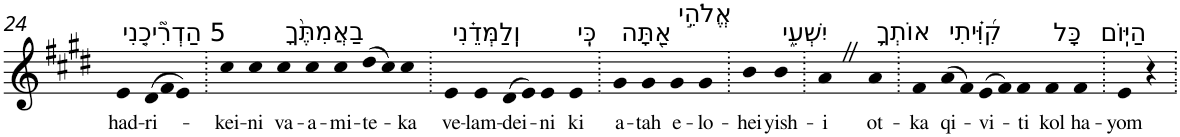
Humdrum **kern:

**kern	**text
*part1	*part1
*staff1	*staff1
*I"Piano	*
*I'Pno	*
!!LO:PB:g=z
*clefG2	*
*k[f#c#g#d#]	*
*E:	*
=24	=24
!LO:TX:a:t=5 הַדְרִ֘יכֵ֤נִי	!
!	!LO:LY:b
4e	had-
*Xtuplet	*
!	!LO:LY:b
(>12d#	-ri-
12f#	.
12e)	.
=25.	=25.
!	!LO:LY:b
4cc#	-kei-
!	!LO:LY:b
4cc#	-ni
!LO:TX:a:t=בַאֲמִתֶּ֨ךָ	!
!	!LO:LY:b
4cc#	va-
!	!LO:LY:b
4cc#	-a-
!	!LO:LY:b
4cc#	-mi-
!	!LO:LY:b
(>8dd#	-te-
8cc#)	.
!	!LO:LY:b
4cc#	-ka
=26.	=26.
!LO:TX:a:t=וְֽלַמְּדֵ֗נִי	!
!	!LO:LY:b
4e	ve-
!	!LO:LY:b
4e	-lam-
!	!LO:LY:b
(>8d#	-dei-
8e)	.
!	!LO:LY:b
4e	-ni
!LO:TX:a:t=כִּֽי	!
!	!LO:LY:b
4e	ki
=27.	=27.
!LO:TX:a:t=אַ֭תָּה	!
!	!LO:LY:b
4g#	a-
!	!LO:LY:b
4g#	-tah
!LO:TX:a:t=אֱלֹהֵ֣י	!
!	!LO:LY:b
4g#	e-
!	!LO:LY:b
4g#	-lo-
=28.	=28.
!	!LO:LY:b
4b	-hei
!LO:TX:a:t=יִשְׁעִ֑י	!
!	!LO:LY:b
4b	yish-
=29.	=29.
!	!LO:LY:b
4aZ	-i
!LO:TX:a:t=אוֹתְךָ֥	!
!	!LO:LY:b
4a	ot-
=30.	=30.
!	!LO:LY:b
4f#	-ka
!LO:TX:a:t=קִ֝וִּ֗יתִי	!
!	!LO:LY:b
(>8a	qi-
8f#)	.
!	!LO:LY:b
(>8e	-vi-
8f#)	.
!	!LO:LY:b
4f#	-ti
!LO:TX:a:t=כָּל	!
!	!LO:LY:b
4f#	kol
!LO:TX:a:t=הַיּֽוֹם	!
!	!LO:LY:b
4f#	ha-
=31.	=31.
!	!LO:LY:b
4e	-yom
4r	.
=.	=.
*-	*-
